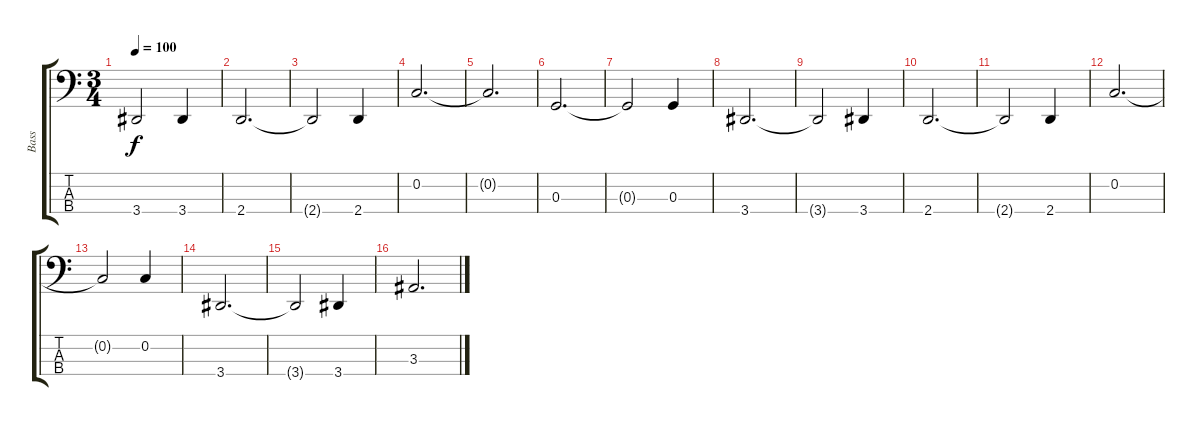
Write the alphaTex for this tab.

\track ("Bass" "Bass") {instrument electricbassfinger}
\staff {score tabs}
\tuning (F2 C2 G1 C1) {hide}
\ts (3 4)
\tempo 100
\clef f4
\ks c
3.4{t}.2{dy f} 3.4.4 |
2.4.2{d} |
2.4{t}.2 2.4.4 |
0.2.2{d} |
0.2{t}.2{d} |
0.3.2{d} |
0.3{t}.2 0.3.4 |
3.4.2{d} |
3.4{t}.2 3.4.4 |
2.4.2{d} |
2.4{t}.2 2.4.4 |
0.2.2{d} |
0.2{t}.2 0.2.4 |
3.4.2{d} |
3.4{t}.2 3.4.4 |
3.3.2{d}
